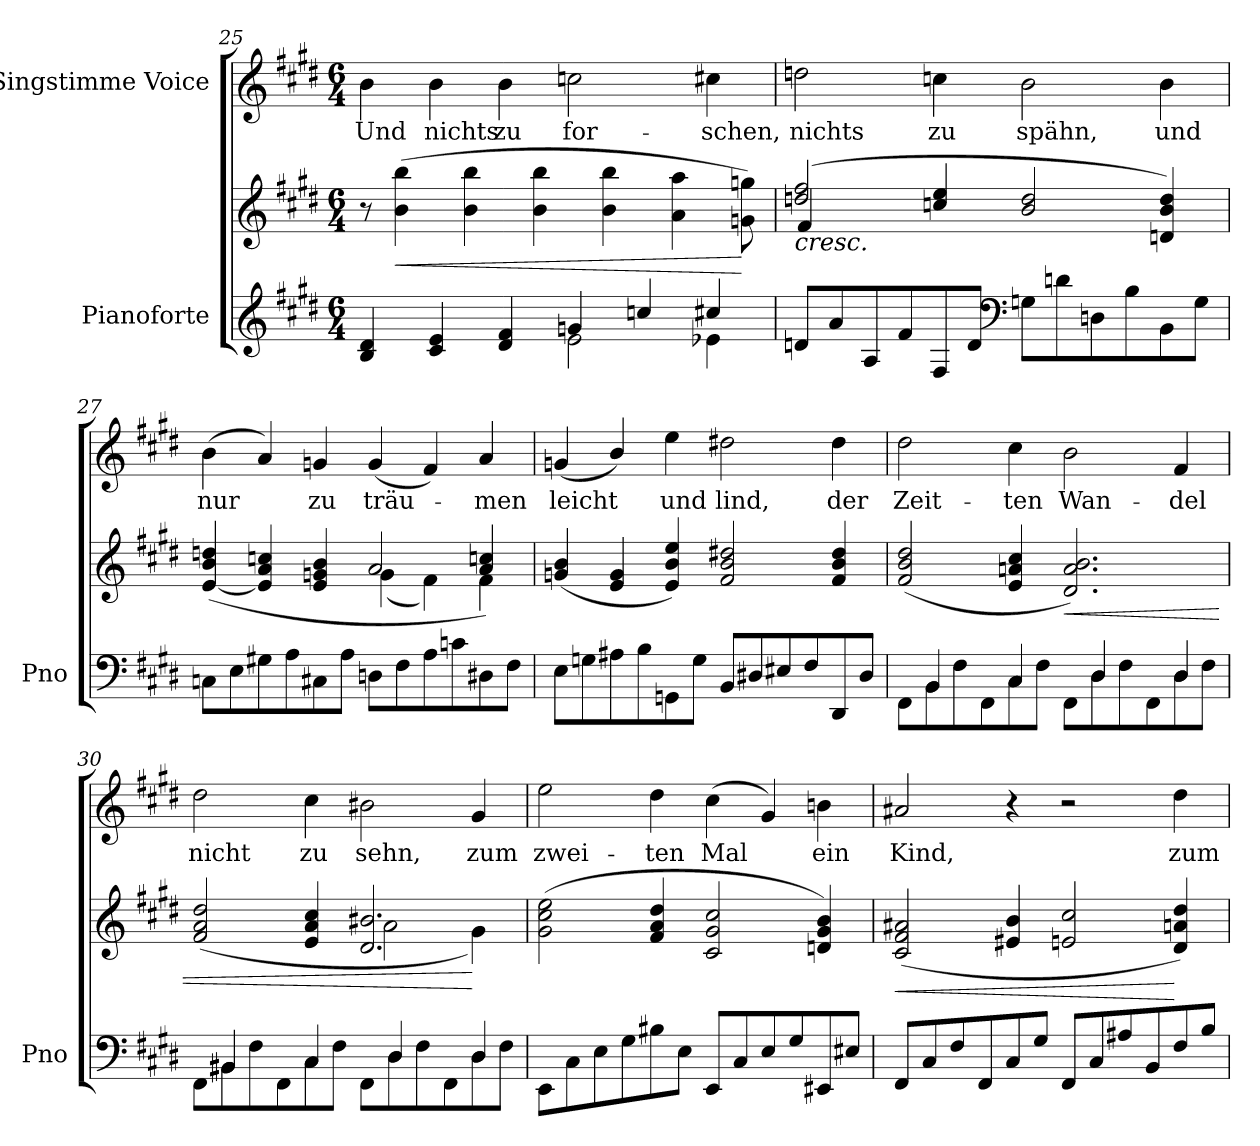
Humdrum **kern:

**kern	**kern	**dynam	**kern	**text
*part2	*part2	*part2	*part1	*part1
*staff3	*staff2	*staff2/3	*staff1	*staff1
*I"Pianoforte	*	*	*I"Singstimme Voice	*
*I'Pno	*	*	*	*
*clefG2	*clefG2	*	*clefG2	*
*k[f#c#g#d#]	*k[f#c#g#d#]	*	*k[f#c#g#d#]	*
*M6/4	*M6/4	*	*M6/4	*
=25	=25	=25	=25	=25
*^	*	*	*	*
4B/ 4d#/	2.ryy	8r	.	4b\	Und
!	!	!	!LO:HP:b	!	!
.	.	(>4b\ 4bb\	<	.	.
4c#/ 4e/	.	.	.	4b\	nichts
.	.	4b\ 4bb\	.	.	.
4d#/ 4f#/	.	.	.	4b\	zu
.	.	4b\ 4bb\	.	.	.
4gn/	2e\	.	.	2ccn\	for-
.	.	4b\ 4bb\	.	.	.
4ccn/	.	.	.	.	.
.	.	4a\ 4aa\	.	.	.
4cc#X/	4e-X\	.	.	4cc#X\	-schen,
.	.	8gn\ 8ggn\)	[	.	.
*v	*v	*	*	*	*
=26	=26	=26	=26	=26
*	*^	*	*	*
!	!LO:TX:b:i:t=cresc.	!	!	!	!
8dn/L	(>2ddn/ 2ff#/	4f#/	.	2ddn\	nichts
8a/	.	.	.	.	.
8A/	.	1ryy	.	.	.
8f#/	.	.	.	.	.
8F#/	4ccn/ 4ee/	.	.	4ccn\	zu
8d/J	.	.	.	.	.
*clefF4	*	*	*	*	*
8Gn\L	2b/ 2dd/	.	.	2b\	spähn,
8dn\	.	.	.	.	.
8Dn\	.	.	.	.	.
8B\	.	.	.	.	.
8BB\	4dn/ 4b/ 4dd/)	4ryy	.	4b\	und
8G\J	.	.	.	.	.
=27	=27	=27	=27	=27	=27
8Cn\L	(>[<4e/ 4b/ 4ddn/	2.ryy	.	(>4b\	nur
8E\	.	.	.	.	.
8G#X\	4e/] 4a/ 4ccn/	.	.	4a/)	.
8A\	.	.	.	.	.
8C#X\	4e/ 4gn/ 4b/	.	.	4gn/	zu
8A\J	.	.	.	.	.
8Dn\L	2a/	(4g\	.	(<4g/	träu-
8F#\	.	.	.	.	.
8A\	.	4f#\)	.	4f#/)	.
8cn\	.	.	.	.	.
8D#X\	4a/ 4ccn/)	4f#\	.	4a/	-men
8F#\J	.	.	.	.	.
*	*v	*v	*	*	*
=28	=28	=28	=28	=28
8E\L	(>4gn/ 4b/	.	(<4gn/	leicht
8Gn\	.	.	.	.
8A#X\	4e/ 4g/	.	4b/)	.
8B\	.	.	.	.
8GGn\	4e/ 4b/ 4ee/)	.	4ee\	und
8G\J	.	.	.	.
8BB/L	2f#/ 2b/ 2dd#X/	.	2dd#X\	lind,
8D#X/	.	.	.	.
8E#X/	.	.	.	.
8F#/	.	.	.	.
8DD#/	4f#/ 4b/ 4dd#/	.	4dd#\	der
8D#/J	.	.	.	.
=29	=29	=29	=29	=29
*^	*	*	*	*
8FF#\L	8ryy	(<2f#/ 2b/ 2dd#/	.	2dd#\	Zeit-
8BB\	4BB/	.	.	.	.
8F#\	.	.	.	.	.
8FF#\	8ryy	.	.	.	.
8C#\	4C#/	4e/ 4an/ 4cc#/	.	4cc#\	-ten
8F#\J	.	.	.	.	.
!	!	!	!LO:HP:b	!	!
8FF#\L	8ryy	2.d#/ 2.a/ 2.b/)	<	2b\	Wan-
8D#\	4D#/	.	.	.	.
8F#\	.	.	.	.	.
8FF#\	8ryy	.	.	.	.
8D#\	4D#/	.	.	4f#/	-del
8F#\J	.	.	.	.	.
=30	=30	=30	=30	=30	=30
*	*	*^	*	*	*
8FF#\L	8ryy	(2f#/ 2a/ 2dd#/	2.ryy	.	2dd#\	nicht
8BB#X\	4BB#/	.	.	.	.	.
8F#\	.	.	.	.	.	.
8FF#\	8ryy	.	.	.	.	.
8C#\	4C#/	4e/ 4a/ 4cc#/	.	.	4cc#\	zu
8F#\J	.	.	.	.	.	.
8FF#\L	8ryy	2.d#/ 2.b#X/	2a\	.	2b#X\	sehn,
8D#\	4D#/	.	.	.	.	.
8F#\	.	.	.	.	.	.
8FF#\	8ryy	.	.	.	.	.
8D#\	4D#/	.	4g#\)	[	4g#/	zum
8F#\J	.	.	.	.	.	.
*v	*v	*	*	*	*	*
*	*v	*v	*	*	*
=31	=31	=31	=31	=31
8EE\L	(>2g#\ 2cc#\ 2ee\	.	2ee\	zwei-
8C#\	.	.	.	.
8E\	.	.	.	.
8G#\	.	.	.	.
8B#X\	4f#/ 4a/ 4dd#/	.	4dd#\	-ten
8E\J	.	.	.	.
8EE/L	2c#/ 2g#/ 2cc#/	.	(>4cc#\	Mal
8C#/	.	.	.	.
8E/	.	.	4g#/)	.
8G#/	.	.	.	.
8EE#X/	4dn/ 4g#/ 4b/)	.	4bn\	ein
8E#X/J	.	.	.	.
=32	=32	=32	=32	=32
!	!	!LO:HP:b	!	!
8FF#/L	(>2c#/ 2f#/ 2a#X/	<	2a#X/	Kind,
8C#/	.	.	.	.
8F#/	.	.	.	.
8FF#/	.	.	.	.
8C#/	4e#X/ 4b/	.	4r	.
8G#/J	.	.	.	.
8FF#/L	2en/ 2cc#/	.	2r	.
8C#/	.	.	.	.
8A#X/	.	.	.	.
8BB/	.	.	.	.
8F#/	4d#/ 4an/ 4dd#/)	[	4dd#\	zum
8B/J	.	.	.	.
=	=	=	=	=
*-	*-	*-	*-	*-
